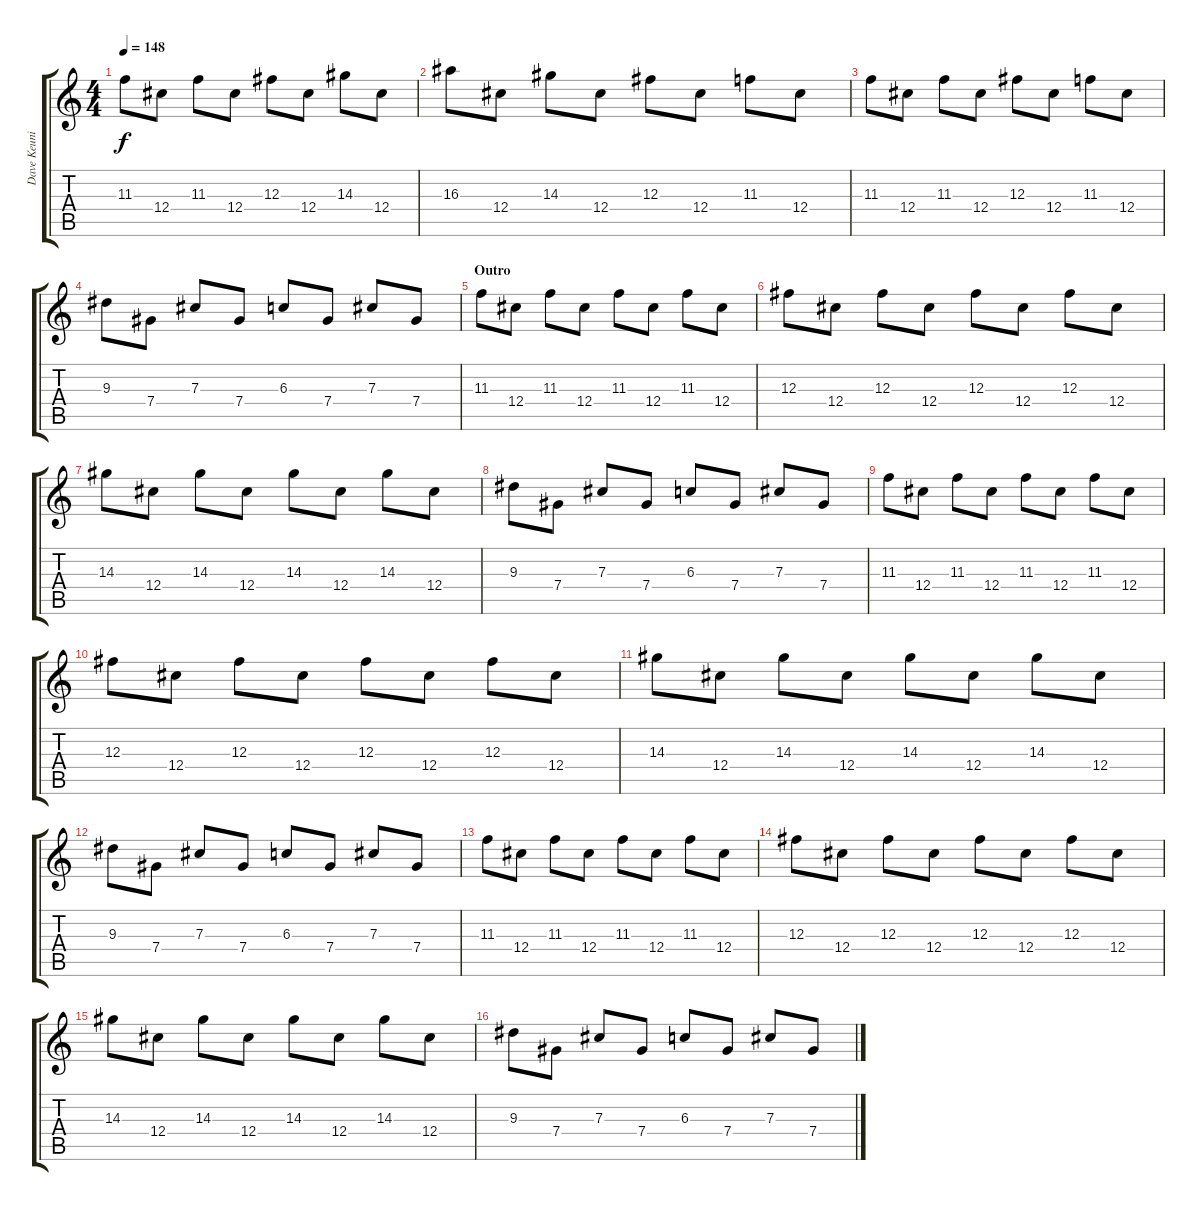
\track ("Dave Keuning - Lead Guitar (Left)" "Dave Keuni") {instrument overdrivenguitar}
\staff {score tabs}
\tuning (Eb4 Bb3 Gb3 Db3 Ab2 Eb2) {hide}
\ts (4 4)
\tempo 148
\clef g2
\ks c
11.3.8{dy f} 12.4.8 11.3.8 12.4.8 12.3.8 12.4.8 14.3.8 12.4.8 |
16.3.8 12.4.8 14.3.8 12.4.8 12.3.8 12.4.8 11.3.8 12.4.8 |
11.3.8 12.4.8 11.3.8 12.4.8 12.3.8 12.4.8 11.3.8 12.4.8 |
9.3.8 7.4.8 7.3.8 7.4.8 6.3.8 7.4.8 7.3.8 7.4.8 |
\section ("" "Outro")
11.3.8 12.4.8 11.3.8 12.4.8 11.3.8 12.4.8 11.3.8 12.4.8 |
12.3.8 12.4.8 12.3.8 12.4.8 12.3.8 12.4.8 12.3.8 12.4.8 |
14.3.8 12.4.8 14.3.8 12.4.8 14.3.8 12.4.8 14.3.8 12.4.8 |
9.3.8 7.4.8 7.3.8 7.4.8 6.3.8 7.4.8 7.3.8 7.4.8 |
11.3.8 12.4.8 11.3.8 12.4.8 11.3.8 12.4.8 11.3.8 12.4.8 |
12.3.8 12.4.8 12.3.8 12.4.8 12.3.8 12.4.8 12.3.8 12.4.8 |
14.3.8 12.4.8 14.3.8 12.4.8 14.3.8 12.4.8 14.3.8 12.4.8 |
9.3.8 7.4.8 7.3.8 7.4.8 6.3.8 7.4.8 7.3.8 7.4.8 |
11.3.8 12.4.8 11.3.8 12.4.8 11.3.8 12.4.8 11.3.8 12.4.8 |
12.3.8 12.4.8 12.3.8 12.4.8 12.3.8 12.4.8 12.3.8 12.4.8 |
14.3.8 12.4.8 14.3.8 12.4.8 14.3.8 12.4.8 14.3.8 12.4.8 |
9.3.8 7.4.8 7.3.8 7.4.8 6.3.8 7.4.8 7.3.8 7.4.8
